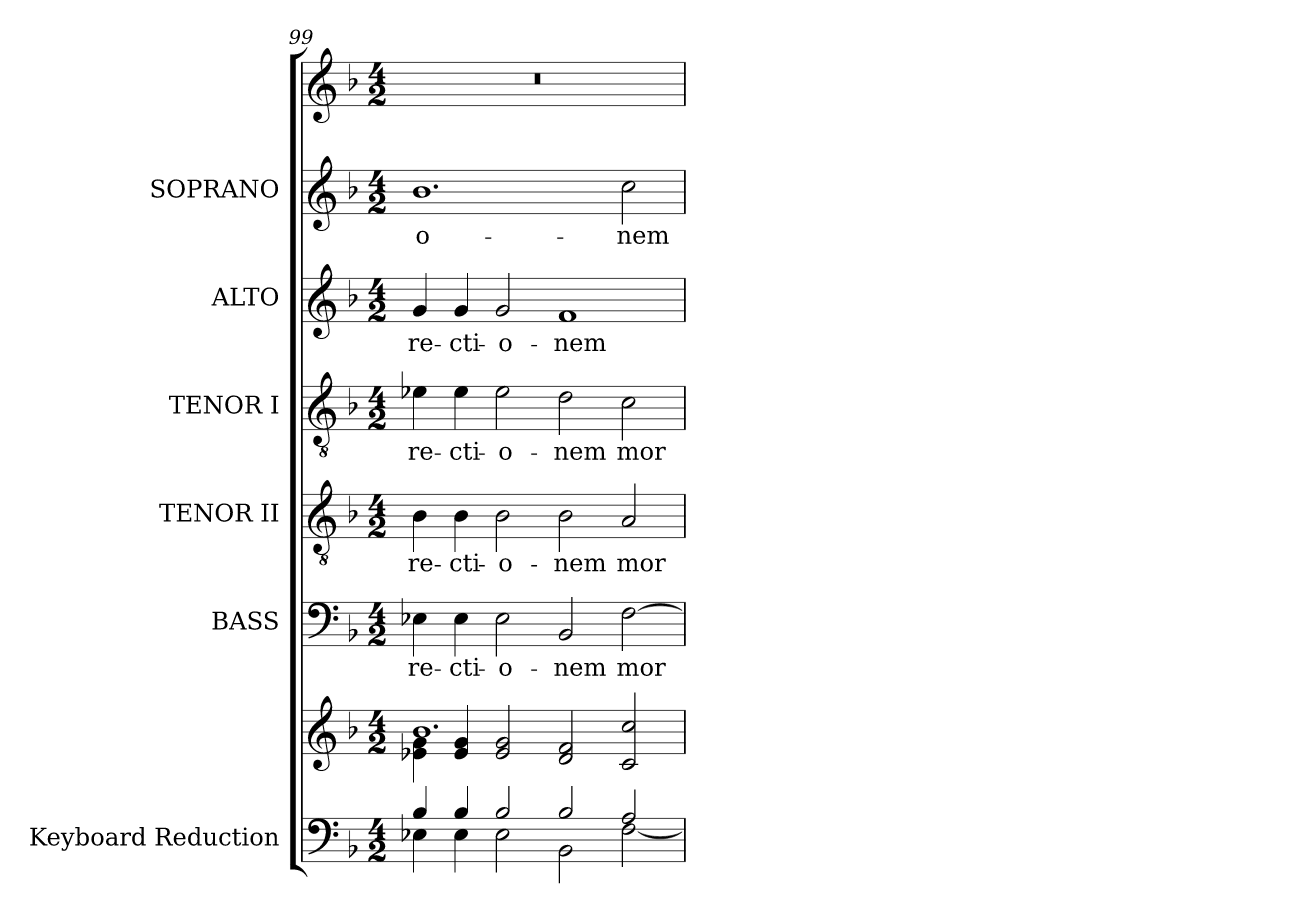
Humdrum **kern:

**kern	**kern	**kern	**text	**kern	**text	**kern	**text	**kern	**text	**kern	**text	**kern
*part7	*part7	*part6	*part6	*part5	*part5	*part4	*part4	*part3	*part3	*part2	*part2	*part1
*staff8	*staff7	*staff6	*staff6	*staff5	*staff5	*staff4	*staff4	*staff3	*staff3	*staff2	*staff2	*staff1
*I"Keyboard Reduction	*	*I"BASS	*	*I"TENOR II	*	*I"TENOR I	*	*I"ALTO	*	*I"SOPRANO	*	*
*I'Reduc.	*	*I'B.	*	*I'T. II	*	*I'T. I	*	*I'A.	*	*I'S.	*	*
*clefF4	*clefG2	*clefF4	*	*clefGv2	*	*clefGv2	*	*clefG2	*	*clefG2	*	*clefG2
*	*	*	*	*ITrd7c12	*	*ITrd7c12	*	*	*	*	*	*
*k[b-]	*k[b-]	*k[b-]	*	*k[b-]	*	*k[b-]	*	*k[b-]	*	*k[b-]	*	*k[b-]
*F:	*F:	*F:	*	*F:	*	*F:	*	*F:	*	*F:	*	*F:
*M4/2	*M4/2	*M4/2	*	*M4/2	*	*M4/2	*	*M4/2	*	*M4/2	*	*M4/2
=99	=99	=99	=99	=99	=99	=99	=99	=99	=99	=99	=99	=99
*^	*^	*	*	*	*	*	*	*	*	*	*	*
*	*	*	*^	*	*	*	*	*	*	*	*	*	*	*
!	!	!	!	!	!	!LO:LY:b:color=#000000	!	!	!	!	!	!	!	!	!
!	!	!	!	!	!	!	!	!LO:LY:b:color=#000000	!	!	!	!	!	!	!
!	!	!	!	!	!	!	!	!	!	!LO:LY:b:color=#000000	!	!	!	!	!
!	!	!	!	!	!	!	!	!	!	!	!	!LO:LY:b:color=#000000	!	!	!
!	!	!	!	!	!	!	!	!	!	!	!	!	!	!LO:LY:b:color=#000000	!LO:N:vis=1
4B-i/	4E-Xi\	1.b-i	4e-Xi\ 4gi	1ryy	4E-Xi\	-re-	4BB-i\	-re-	4E-Xi\	-re-	4gi/	-re-	1.b-i	-o-	0r
!	!	!	!	!	!	!LO:LY:b:color=#000000	!	!	!	!	!	!	!	!	!
!	!	!	!	!	!	!	!	!LO:LY:b:color=#000000	!	!	!	!	!	!	!
!	!	!	!	!	!	!	!	!	!	!LO:LY:b:color=#000000	!	!	!	!	!
!	!	!	!	!	!	!	!	!	!	!	!	!LO:LY:b:color=#000000	!	!	!
4B-i/	4E-i\	.	4e-i/ 4gi	.	4E-i\	-cti-	4BB-i\	-cti-	4E-i\	-cti-	4gi/	-cti-	.	.	.
!	!	!	!	!	!	!LO:LY:b:color=#000000	!	!	!	!	!	!	!	!	!
!	!	!	!	!	!	!	!	!LO:LY:b:color=#000000	!	!	!	!	!	!	!
!	!	!	!	!	!	!	!	!	!	!LO:LY:b:color=#000000	!	!	!	!	!
!	!	!	!	!	!	!	!	!	!	!	!	!LO:LY:b:color=#000000	!	!	!
2B-i/	2E-i\	.	2e-i/ 2gi	.	2E-i\	-o-	2BB-i\	-o-	2E-i\	-o-	2gi/	-o-	.	.	.
!	!	!	!	!	!	!LO:LY:b:color=#000000	!	!	!	!	!	!	!	!	!
!	!	!	!	!	!	!	!	!LO:LY:b:color=#000000	!	!	!	!	!	!	!
!	!	!	!	!	!	!	!	!	!	!LO:LY:b:color=#000000	!	!	!	!	!
!	!	!	!	!	!	!	!	!	!	!	!	!LO:LY:b:color=#000000	!	!	!
2B-i/	2BB-i\	.	1ryy	2di/ 2fi	2BB-i/	-nem	2BB-i\	-nem	2Di\	-nem	1fi	-nem	.	.	.
!	!	!	!	!	!	!LO:LY:b:color=#000000	!	!	!	!	!	!	!	!	!
!	!	!	!	!	!	!	!	!LO:LY:b:color=#000000	!	!	!	!	!	!	!
!	!	!	!	!	!	!	!	!	!	!LO:LY:b:color=#000000	!	!	!	!	!
!	!	!	!	!	!	!	!	!	!	!	!	!	!	!LO:LY:b:color=#000000	!
2Ai/	[2Fi\	2ci/ 2cci	.	2ryy	[2Fi\	mor-	2AAi/	mor-	2Ci\	mor-	.	.	2cci\	-nem	.
*v	*v	*	*	*	*	*	*	*	*	*	*	*	*	*	*
*	*v	*v	*v	*	*	*	*	*	*	*	*	*	*	*
=	=	=	=	=	=	=	=	=	=	=	=	=
*-	*-	*-	*-	*-	*-	*-	*-	*-	*-	*-	*-	*-
